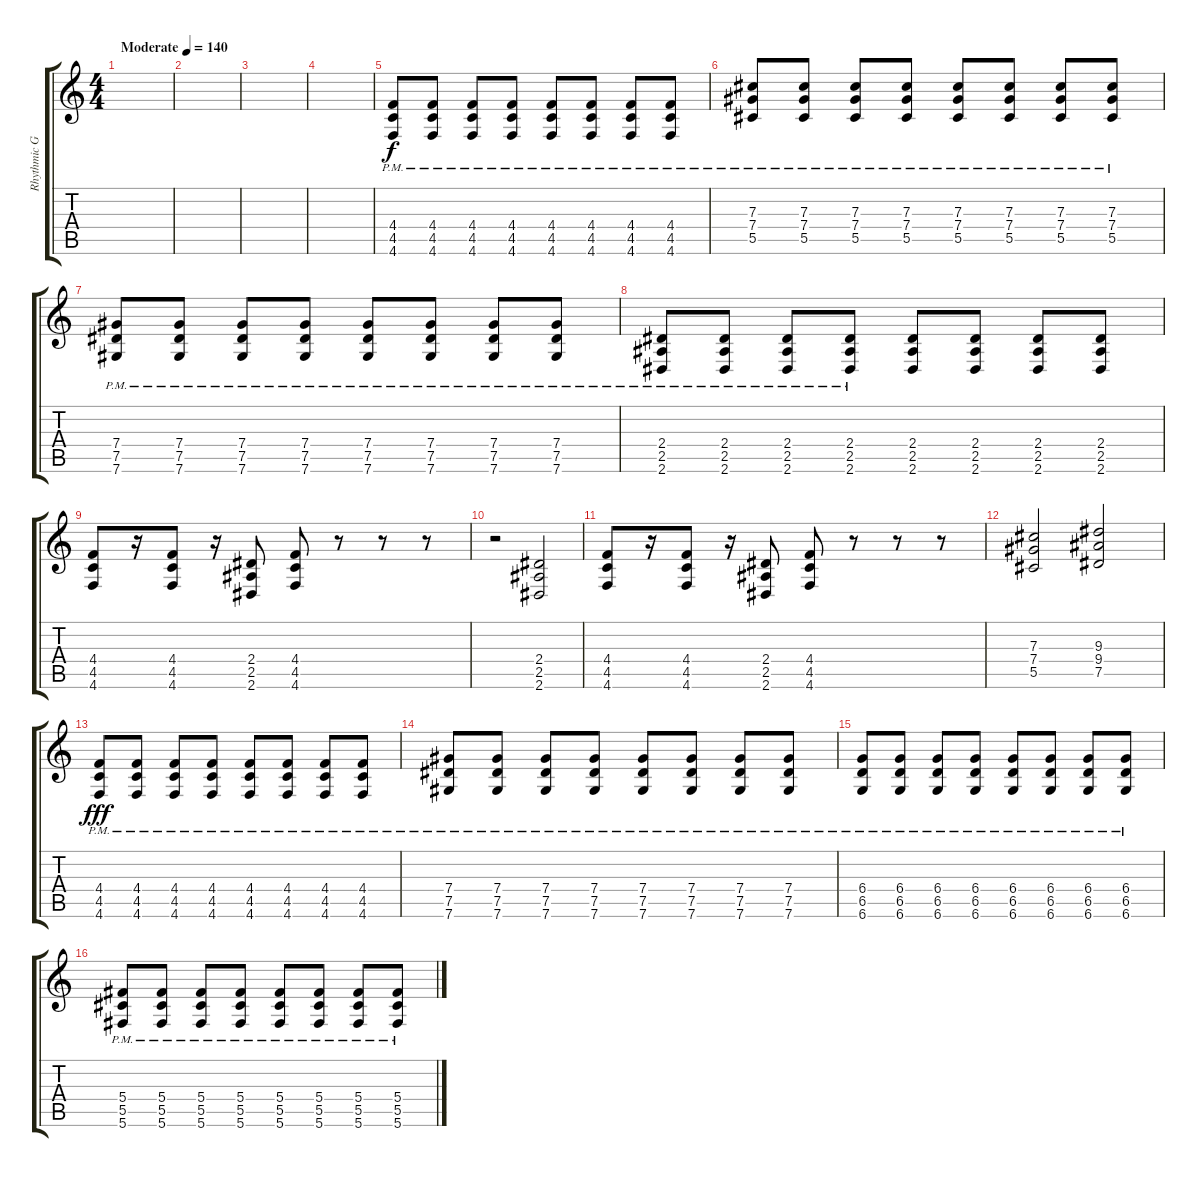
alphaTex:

\track ("Rhythmic Guitar" "Rhythmic G") {instrument overdrivenguitar}
\staff {score tabs}
\tuning (Eb4 Bb3 Gb3 Db3 Ab2 Db2) {hide}
\ts (4 4)
\tempo (140 "Moderate")
\clef g2
\ks c
|
|
|
|
(4.4{pm} 4.5{pm} 4.6{pm}).8 (4.4{pm} 4.5{pm} 4.6{pm}).8 (4.4{pm} 4.5{pm} 4.6{pm}).8 (4.4{pm} 4.5{pm} 4.6{pm}).8 (4.4{pm} 4.5{pm} 4.6{pm}).8 (4.4{pm} 4.5{pm} 4.6{pm}).8 (4.4{pm} 4.5{pm} 4.6{pm}).8 (4.4{pm} 4.5{pm} 4.6{pm}).8 |
(7.3{pm} 7.4{pm} 5.5{pm}).8 (7.3{pm} 7.4{pm} 5.5{pm}).8 (7.3{pm} 7.4{pm} 5.5{pm}).8 (7.3{pm} 7.4{pm} 5.5{pm}).8 (7.3{pm} 7.4{pm} 5.5{pm}).8 (7.3{pm} 7.4{pm} 5.5{pm}).8 (7.3{pm} 7.4{pm} 5.5{pm}).8 (7.3{pm} 7.4{pm} 5.5{pm}).8 |
(7.4{pm} 7.5{pm} 7.6{pm}).8 (7.4{pm} 7.5{pm} 7.6{pm}).8 (7.4{pm} 7.5{pm} 7.6{pm}).8 (7.4{pm} 7.5{pm} 7.6{pm}).8 (7.4{pm} 7.5{pm} 7.6{pm}).8 (7.4{pm} 7.5{pm} 7.6{pm}).8 (7.4{pm} 7.5{pm} 7.6{pm}).8 (7.4{pm} 7.5{pm} 7.6{pm}).8 |
(2.4{pm} 2.5{pm} 2.6{pm}).8 (2.4{pm} 2.5{pm} 2.6{pm}).8 (2.4{pm} 2.5{pm} 2.6{pm}).8 (2.4{pm} 2.5{pm} 2.6{pm}).8 (2.4 2.5 2.6).8 (2.4 2.5 2.6).8 (2.4 2.5 2.6).8 (2.4 2.5 2.6).8 |
(4.4 4.5 4.6).8 r.16 (4.4 4.5 4.6).8 r.16 (2.4 2.5 2.6).8 (4.4 4.5 4.6).8 r.8 r.8 r.8 |
r.2 (2.4 2.5 2.6).2 |
(4.4 4.5 4.6).8 r.16 (4.4 4.5 4.6).8 r.16 (2.4 2.5 2.6).8 (4.4 4.5 4.6).8 r.8 r.8 r.8 |
(7.3 7.4 5.5).2 (9.3 9.4 7.5).2 |
(4.4{pm} 4.5{pm} 4.6{pm}).8{dy fff} (4.4{pm} 4.5{pm} 4.6{pm}).8 (4.4{pm} 4.5{pm} 4.6{pm}).8 (4.4{pm} 4.5{pm} 4.6{pm}).8 (4.4{pm} 4.5{pm} 4.6{pm}).8 (4.4{pm} 4.5{pm} 4.6{pm}).8 (4.4{pm} 4.5{pm} 4.6{pm}).8 (4.4{pm} 4.5{pm} 4.6{pm}).8 |
(7.4{pm} 7.5{pm} 7.6{pm}).8 (7.4{pm} 7.5{pm} 7.6{pm}).8 (7.4{pm} 7.5{pm} 7.6{pm}).8 (7.4{pm} 7.5{pm} 7.6{pm}).8 (7.4{pm} 7.5{pm} 7.6{pm}).8 (7.4{pm} 7.5{pm} 7.6{pm}).8 (7.4{pm} 7.5{pm} 7.6{pm}).8 (7.4{pm} 7.5{pm} 7.6{pm}).8 |
(6.4{pm} 6.5{pm} 6.6{pm}).8 (6.4{pm} 6.5{pm} 6.6{pm}).8 (6.4{pm} 6.5{pm} 6.6{pm}).8 (6.4{pm} 6.5{pm} 6.6{pm}).8 (6.4{pm} 6.5{pm} 6.6{pm}).8 (6.4{pm} 6.5{pm} 6.6{pm}).8 (6.4{pm} 6.5{pm} 6.6{pm}).8 (6.4{pm} 6.5{pm} 6.6{pm}).8 |
(5.4{pm} 5.5{pm} 5.6{pm}).8 (5.4{pm} 5.5{pm} 5.6{pm}).8 (5.4{pm} 5.5{pm} 5.6{pm}).8 (5.4{pm} 5.5{pm} 5.6{pm}).8 (5.4{pm} 5.5{pm} 5.6{pm}).8 (5.4{pm} 5.5{pm} 5.6{pm}).8 (5.4{pm} 5.5{pm} 5.6{pm}).8 (5.4{pm} 5.5{pm} 5.6{pm}).8
